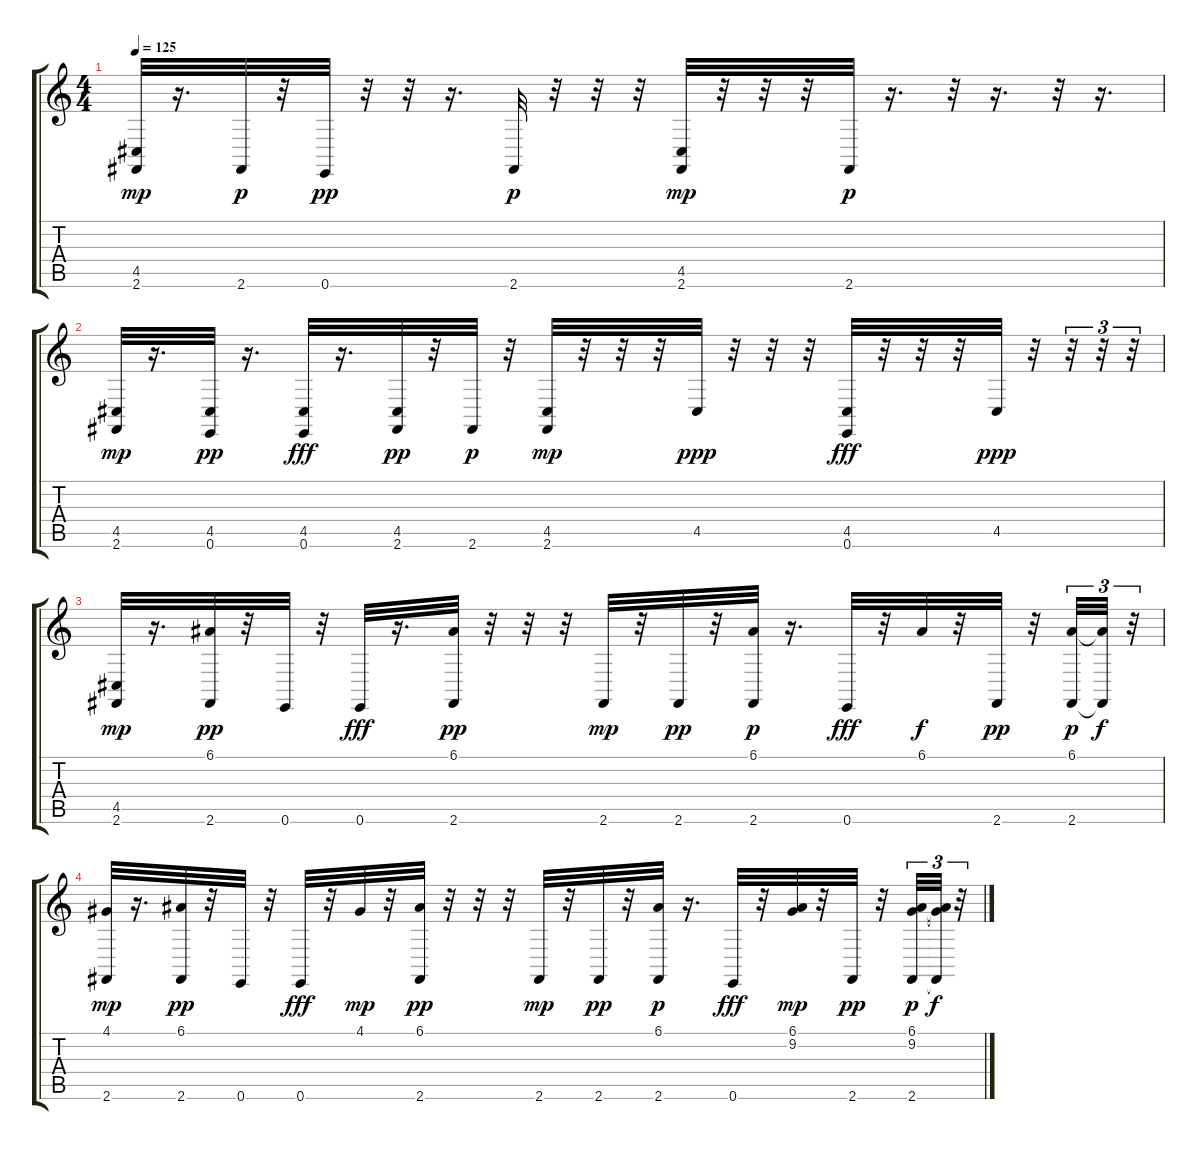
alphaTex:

\track "" {instrument acousticgrandpiano}
\staff {score tabs}
\tuning (E4 B3 G3 D3 A2 E2) {hide}
\ts (4 4)
\tempo 125
\clef g2
\ks c
(4.5 2.6).32{dy mp} r.16{d} 2.6.32{dy p} r.32 0.6.32{dy pp} r.32 r.32 r.16{d} 2.6.32{dy p} r.32 r.32 r.32 (4.5 2.6).32{dy mp} r.32 r.32 r.32 2.6.32{dy p} r.16{d} r.32 r.16{d} r.32 r.16{d} |
(4.5 2.6).32{dy mp} r.16{d} (4.5 0.6).32{dy pp} r.16{d} (4.5 0.6).32{dy fff} r.16{d} (4.5 2.6).32{dy pp} r.32 2.6.32{dy p} r.32 (4.5 2.6).32{dy mp} r.32 r.32 r.32 4.5.32{dy ppp} r.32 r.32 r.32 (4.5 0.6).32{dy fff} r.32 r.32 r.32 4.5.32{dy ppp} r.32 r.32{tu (3 2)} r.32{tu (3 2)} r.32{tu (3 2)} |
(4.5 2.6).32{dy mp} r.16{d} (6.1 2.6).32{dy pp} r.32 0.6.32 r.32 0.6.32{dy fff} r.16{d} (6.1 2.6).32{dy pp} r.32 r.32 r.32 2.6.32{dy mp} r.32 2.6.32{dy pp} r.32 (6.1 2.6).32{dy p} r.16{d} 0.6.32{dy fff} r.32 6.1.32{dy f} r.32 2.6.32{dy pp} r.32 (6.1 2.6).32{tu (3 2) dy p} (6.1{t} 2.6{t}).32{tu (3 2) dy f} r.32{tu (3 2)} |
(4.1 2.6).32{dy mp} r.16{d} (6.1 2.6).32{dy pp} r.32 0.6.32 r.32 0.6.32{dy fff} r.32 4.1.32{dy mp} r.32 (6.1 2.6).32{dy pp} r.32 r.32 r.32 2.6.32{dy mp} r.32 2.6.32{dy pp} r.32 (6.1 2.6).32{dy p} r.16{d} 0.6.32{dy fff} r.32 (6.1 9.2).32{dy mp} r.32 2.6.32{dy pp} r.32 (6.1 9.2 2.6).32{tu (3 2) dy p} (6.1{t} 9.2{t} 2.6{t}).32{tu (3 2) dy f} r.32{tu (3 2)}
